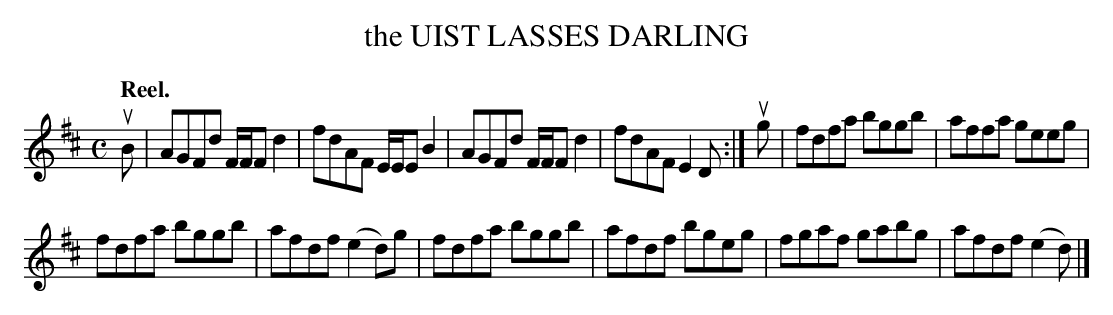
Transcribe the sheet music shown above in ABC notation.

X:1
T: the UIST LASSES DARLING
Q: "Reel."
M: C
L: 1/8
K: D
uB |\
AGFd F/F/F d2 | fdAF E/E/E B2 |\
AGFd F/F/F d2 | fdAF E2D :|\
ug |\
fdfa bggb | affa geeg |
fdfa bggb | afdf (e2d)g |\
fdfa bggb | afdf bgeg |\
fgaf gabg | afdf (e2d) |]
